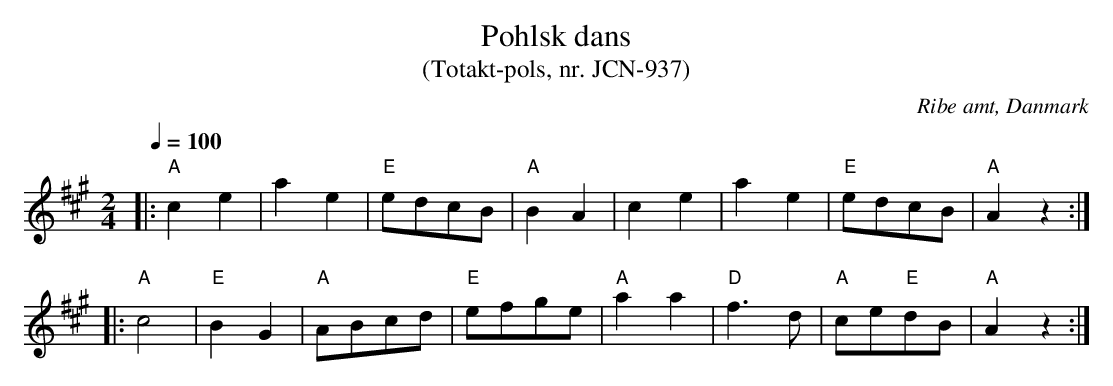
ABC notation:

X:1JCN-937
T:Pohlsk dans
T:(Totakt-pols, nr. JCN-937)
O:Ribe amt, Danmark
M:2/4
L:1/4
K:A
Q:100
|: "A"c e | a e | "E"e/d/c/B/ | "A"B A | c e | a e | "E"e/d/c/B/ | "A"A z :|
|: "A"c2 | "E"B G | "A"A/B/c/d/ | "E"e/f/g/e/ | "A"a a | "D"f>d | "A"c/e/"E"d/B/ | "A"A z :|
